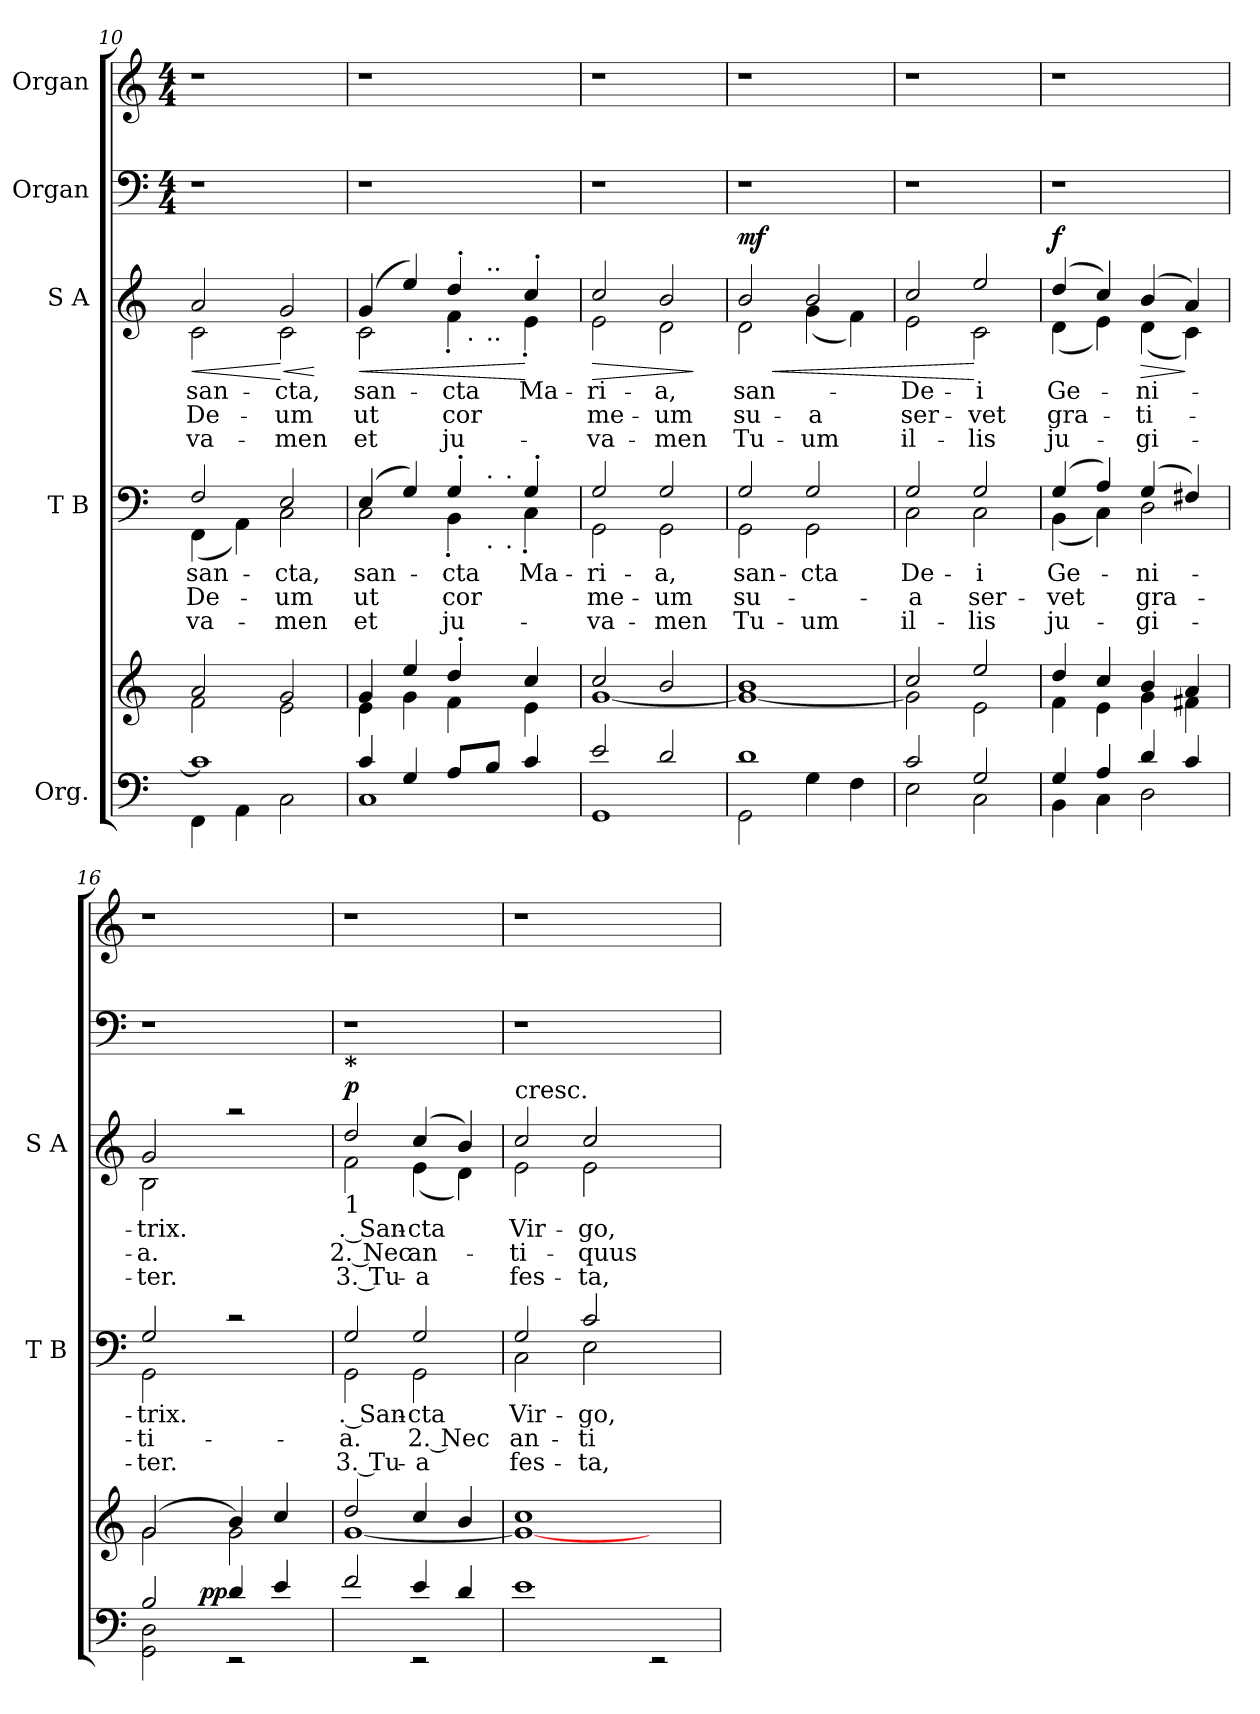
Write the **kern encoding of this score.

**kern	**kern	**dynam	**kern	**text	**text	**text	**kern	**text	**text	**text	**dynam	**kern	**kern
*part5	*part5	*part5	*part4	*part4	*part4	*part4	*part3	*part3	*part3	*part3	*part3	*part2	*part1
*staff6	*staff5	*staff5/6	*staff4	*staff4	*staff4	*staff4	*staff3	*staff3	*staff3	*staff3	*staff3	*staff2	*staff1
*I"Org.	*	*	*I"T B	*	*	*	*I"S A	*	*	*	*	*I"Organ	*I"Organ
*	*	*	*I'T B	*	*	*	*I'S A	*	*	*	*	*	*
*clefF4	*clefG2	*	*clefF4	*	*	*	*clefG2	*	*	*	*	*clefF4	*clefG2
*k[]	*k[]	*	*k[]	*	*	*	*k[]	*	*	*	*	*k[]	*k[]
*C:	*C:	*	*C:	*	*	*	*C:	*	*	*	*	*C:	*C:
*	*	*	*	*	*	*	*	*	*	*	*	*M4/4	*M4/4
=10	=10	=10	=10	=10	=10	=10	=10	=10	=10	=10	=10	=10	=10
*^	*^	*	*	*	*	*	*	*	*	*	*	*	*
!	!	!	!	!	!	!LO:LY:a	!LO:LY:a	!LO:LY:a	!	!LO:LY:b	!LO:LY:b	!LO:LY:b	!LO:HP:b	!	!
*	*	*	*	*	*^	*	*	*	*^	*	*	*	*	*	*
1c]	4FF\	2a/	2f\	.	2F/	(<4FF\	san-	De-	-va-	2a/	2c\	san-	De-	-va-	<	1r	1r
.	4AA\	.	.	.	.	4AA\)	.	.	.	.	.	.	.	.	.	.	.
!	!	!	!	!	!	!	!LO:LY:a	!LO:LY:a	!LO:LY:a	!	!	!LO:LY:b	!LO:LY:b	!LO:LY:b	!LO:HP:n=1:b	!	!
.	2C\	2g/	2e\	.	2E/	2C\	-cta,	-um	-men	2g/	2c\	-cta,	-um	-men	[ <	.	.
*v	*v	*	*	*	*v	*v	*	*	*	*v	*v	*	*	*	*	*	*
*	*v	*v	*	*	*	*	*	*	*	*	*	*	*	*
.	.	.	.	.	.	.	.	.	.	.	[	.	.
=11	=11	=11	=11	=11	=11	=11	=11	=11	=11	=11	=11	=11	=11
*^	*^	*	*	*	*	*	*	*	*	*	*	*	*
!	!	!	!	!	!	!LO:LY:a	!LO:LY:a	!LO:LY:a	!	!LO:LY:b	!LO:LY:b	!LO:LY:b	!LO:HP:b	!	!
*	*	*	*	*	*^	*	*	*	*^	*	*	*	*	*	*
*	*	*	*	*	*	*^	*	*	*	*	*^	*	*	*	*	*	*
*	*	*	*	*	*	*	*^	*	*	*	*	*	*^	*	*	*	*	*	*
4c/	1C	4g/	4e\	.	(4E/	2C\	2ryy	2ryy	san-	ut	et	(4g/	2c\	2ryy	2ryy	san-	ut	et	<	1r	1r
4G/	.	4ee/	4g\	.	4G/)	.	.	.	.	.	.	4ee/)	.	.	.	.	.	.	.	.	.
!	!	!	!	!	!	!	!	!	!LO:LY:a	!LO:LY:a	!LO:LY:a	!	!	!	!	!LO:LY:b	!LO:LY:b	!LO:LY:b	!	!	!
8A/L	.	4dd'>/	4f\	.	4G'>/	4BB'<\	8ryy	8.ryy	-cta	cor	ju-	4dd'>/	4f'<\	16ryy	8ryy	-cta	cor	ju-	.	.	.
!	!	!	!	!	!	!	!	!	!	!	!	!	!	!LO:TX:b:t=.	!	!	!	!	!	!	!
.	.	.	.	.	.	.	.	.	.	.	.	.	.	4..ryy	.	.	.	.	.	.	.
!	!	!	!	!	!	!	!	!	!	!	!	!	!	!	!LO:TX:b:t=..	!	!	!	!	!	!
!	!	!	!	!	!	!	!	!	!	!	!	!	!	!	!LO:TX:a:t=..	!	!	!	!	!	!
!	!	!	!	!	!	!	!LO:TX:a:t=.	!	!	!	!	!	!	!	!	!	!	!	!	!	!
!	!	!	!	!	!	!	!LO:TX:b:t=.	!	!	!	!	!	!	!	!	!	!	!	!	!	!
8B/J	.	.	.	.	.	.	4.ryy	.	.	.	.	.	.	.	4.ryy	.	.	.	.	.	.
!	!	!	!	!	!	!	!	!LO:TX:b:t=.	!	!	!	!	!	!	!	!	!	!	!	!	!
!	!	!	!	!	!	!	!	!LO:TX:a:t=.	!	!	!	!	!	!	!	!	!	!	!	!	!
.	.	.	.	.	.	.	.	4ryy	.	.	.	.	.	.	.	.	.	.	.	.	.
!	!	!	!	!	!	!	!	!	!LO:LY:a	!	!	!	!	!	!	!LO:LY:b	!	!	!	!	!
4c/	.	4cc/	4e\	.	4G'>/	4C'<\	.	.	Ma-	.	.	4cc'>/	4e'<\	.	.	Ma-	.	.	[	.	.
.	.	.	.	.	.	.	.	16ryy	.	.	.	.	.	.	.	.	.	.	.	.	.
=12	=12	=12	=12	=12	=12	=12	=12	=12	=12	=12	=12	=12	=12	=12	=12	=12	=12	=12	=12	=12	=12
!	!	!	!	!	!	!	!	!	!LO:LY:a	!LO:LY:a	!LO:LY:a	!	!	!	!	!LO:LY:b	!LO:LY:b	!LO:LY:b	!LO:HP:b	!	!
*	*	*	*	*	*	*v	*v	*v	*	*	*	*	*	*	*	*	*	*	*	*	*
*	*	*	*	*	*	*	*	*	*	*	*v	*v	*v	*	*	*	*	*	*
2e/	1GG	2cc/	[<1g	.	2G/	2GG\	-ri-	me-	-va-	2cc/	2e\	-ri-	me-	-va-	>	1r	1r
!	!	!	!	!	!	!	!LO:LY:a	!LO:LY:a	!LO:LY:a	!	!	!LO:LY:b	!LO:LY:b	!LO:LY:b	!	!	!
2d/	.	2b/	.	.	2G/	2GG\	-a,	-um	-men	2b/	2d\	-a,	-um	-men	.	.	.
*v	*v	*	*	*	*v	*v	*	*	*	*v	*v	*	*	*	*	*	*
*	*v	*v	*	*	*	*	*	*	*	*	*	*	*	*
.	.	.	.	.	.	.	.	.	.	.	]	.	.
=13	=13	=13	=13	=13	=13	=13	=13	=13	=13	=13	=13	=13	=13
*^	*	*	*	*	*	*	*	*	*	*	*	*	*
!	!	!	!	!	!LO:LY:a	!LO:LY:a	!LO:LY:a	!	!LO:LY:b	!LO:LY:b	!LO:LY:b	!LO:HP:b	!	!
*	*	*	*	*^	*	*	*	*^	*	*	*	*	*	*
!	!	!	!	!	!	!	!	!	!	!	!	!	!	!LO:DY:n=1:a	!	!
1d	2GG\	1g_ 1b	.	2G/	2GG\	san-	su-	Tu-	2b/	2d\	san-	su-	Tu-	< mf	1r	1r
!	!	!	!	!	!	!LO:LY:a	!	!LO:LY:a	!	!	!LO:LY:b	!	!LO:LY:b	!	!	!
!	!	!	!	!	!	!	!	!	!	!	!	!LO:LY:b	!	!	!	!
.	4G\	.	.	2G/	2GG\	-cta	.	-um	2b/	(<4g\	.	-a	-um	.	.	.
.	4F\	.	.	.	.	.	.	.	.	4f\)	.	.	.	.	.	.
=14	=14	=14	=14	=14	=14	=14	=14	=14	=14	=14	=14	=14	=14	=14	=14	=14
*	*	*^	*	*	*	*	*	*	*	*	*	*	*	*	*	*
!	!	!	!	!	!	!	!LO:LY:a	!LO:LY:a	!LO:LY:a	!	!	!LO:LY:b	!LO:LY:b	!LO:LY:b	!	!	!
2c/	2E\	2cc/	2g\]	.	2G/	2C\	De-	-a	il-	2cc/	2e\	De-	ser-	il-	.	1r	1r
!	!	!	!	!	!	!	!LO:LY:a	!LO:LY:a	!LO:LY:a	!	!	!LO:LY:b	!LO:LY:b	!LO:LY:b	!	!	!
2G/	2C\	2ee/	2e\	.	2G/	2C\	-i	ser-	-lis	2ee/	2c\	-i	-vet	-lis	[	.	.
=15	=15	=15	=15	=15	=15	=15	=15	=15	=15	=15	=15	=15	=15	=15	=15	=15	=15
!	!	!	!	!	!	!	!LO:LY:a	!LO:LY:a	!LO:LY:a	!	!	!LO:LY:b	!LO:LY:b	!LO:LY:b	!LO:DY:a	!	!
4G/	4BB\	4dd/	4f\	.	(4G/	(<4BB\	Ge-	-vet	ju-	(4dd/	(<4d\	Ge-	gra-	ju-	f	1r	1r
4A/	4C\	4cc/	4e\	.	4A/)	4C\)	.	.	.	4cc/)	4e\)	.	.	.	.	.	.
!	!	!	!	!	!	!	!LO:LY:a	!LO:LY:a	!LO:LY:a	!	!	!LO:LY:b	!LO:LY:b	!LO:LY:b	!LO:HP:b	!	!
4d/	2D\	4b/	4g\	.	(4G/	2D\	-ni-	gra-	-gi-	(4b/	(<4d\	-ni-	-ti-	-gi-	>	.	.
4c/	.	4a/	4f#X\	.	4F#X/)	.	.	.	.	4a/)	4c\)	.	.	.	]	.	.
=16	=16	=16	=16	=16	=16	=16	=16	=16	=16	=16	=16	=16	=16	=16	=16	=16	=16
!	!	!	!	!	!	!	!LO:LY:a	!LO:LY:a	!LO:LY:a	!	!	!LO:LY:b	!LO:LY:b	!LO:LY:b	!	!	!
*	*^	*	*	*	*	*	*	*	*	*	*	*	*	*	*	*	*
2B/	2GG\ 2D\	4.ryy	(<2g/	2g\	.	2G/	2GG\	-trix.	-ti-	-ter.	2g/	2B\	-trix.	-a.	-ter.	.	1r	1r
!	!	!	!	!	!LO:DY:a=2	!	!	!	!	!	!	!	!	!	!	!	!	!
.	.	2ryy	.	.	pp	.	.	.	.	.	.	.	.	.	.	.	.	.
4d/	2rEE	.	4b/	2g\)	.	2rc	2ryy	.	.	.	2raa	2ryy	.	.	.	.	.	.
4e/	.	.	4cc/	.	.	.	.	.	.	.	.	.	.	.	.	.	.	.
.	.	8ryy	.	.	.	.	.	.	.	.	.	.	.	.	.	.	.	.
!!LO:LB:g=z
=17	=17	=17	=17	=17	=17	=17	=17	=17	=17	=17	=17	=17	=17	=17	=17	=17	=17	=17
!	!	!	!	!	!	!	!	!	!	!	!LO:TX:b:t=1	!	!	!	!	!	!	!
!	!	!	!	!	!	!	!	!	!	!	!LO:TX:a:B:t=*	!	!	!	!	!	!	!
!	!	!	!	!	!	!	!	!LO:LY:a:rj	!LO:LY:a:rj	!LO:LY:a:rj	!	!	!LO:LY:b:rj	!LO:LY:b:rj	!LO:LY:b:rj	!LO:DY:a	!	!
*	*v	*v	*	*	*	*	*	*	*	*	*	*	*	*	*	*	*	*
2f/	2ryy	2dd/	[<1g	.	2G/	2GG\	. San-	-a.	3. Tu-	2dd/	2f\	. San-	2. Nec	3. Tu-	p	1r	1r
!	!	!	!	!	!	!	!LO:LY:a	!LO:LY:a	!LO:LY:a	!	!	!LO:LY:b	!LO:LY:b	!LO:LY:b	!	!	!
4e/	2rEE	4cc/	.	.	2G/	2GG\	-cta	2. Nec	-a	(4cc/	(<4e\	-cta	an-	-a	.	.	.
4d/	.	4b/	.	.	.	.	.	.	.	4b/)	4d\)	.	.	.	.	.	.
*v	*v	*	*	*	*	*	*	*	*	*	*	*	*	*	*	*	*
*	*v	*v	*	*	*	*	*	*	*	*	*	*	*	*	*	*
=18	=18	=18	=18	=18	=18	=18	=18	=18	=18	=18	=18	=18	=18	=18	=18
!	!	!	!	!	!	!	!	!LO:TX:a:t=cresc.	!	!	!	!	!	!	!
!	!	!	!	!	!LO:LY:a	!LO:LY:a	!LO:LY:a	!	!	!LO:LY:b	!LO:LY:b	!LO:LY:b	!	!	!
1e	1g_ 1cc	.	2G/	2C\	Vir-	an-	fes-	2cc/	2e\	Vir-	-ti-	fes-	.	1r	1r
!	!	!	!	!	!LO:LY:a	!LO:LY:a	!LO:LY:a	!	!	!LO:LY:b	!LO:LY:b	!LO:LY:b	!	!	!
.	.	.	2c/	2E\	-go,	-ti-	-ta,	2cc/	2e\	-go,	-quus	-ta,	.	.	.
2rEE	2ryy	.	2ryy	2ryy	.	.	.	2ryy	2ryy	.	.	.	.	2ryy	2ryy
*	*	*	*v	*v	*	*	*	*	*	*	*	*	*	*	*
*	*	*	*	*	*	*	*v	*v	*	*	*	*	*	*
=	=	=	=	=	=	=	=	=	=	=	=	=	=
*-	*-	*-	*-	*-	*-	*-	*-	*-	*-	*-	*-	*-	*-
